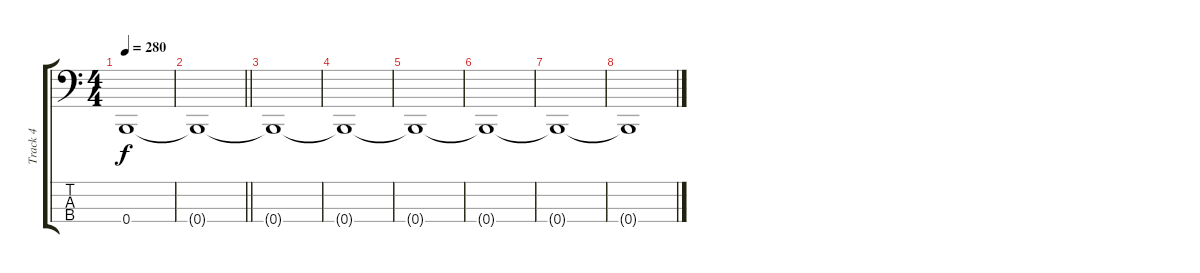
\track ("Track 4" "Track 4") {instrument electricbasspick}
\staff {score tabs}
\tuning (D2 A1 E1 B0) {hide}
\ts (4 4)
\tempo 280
\clef f4
\ks c
0.4{t}.1{dy f volume 9} |
\barLineRight lightlight
0.4{t}.1 |
0.4{t}.1 |
0.4{t}.1 |
0.4{t}.1{volume 0} |
0.4{t}.1 |
0.4{t}.1 |
0.4{t}.1
